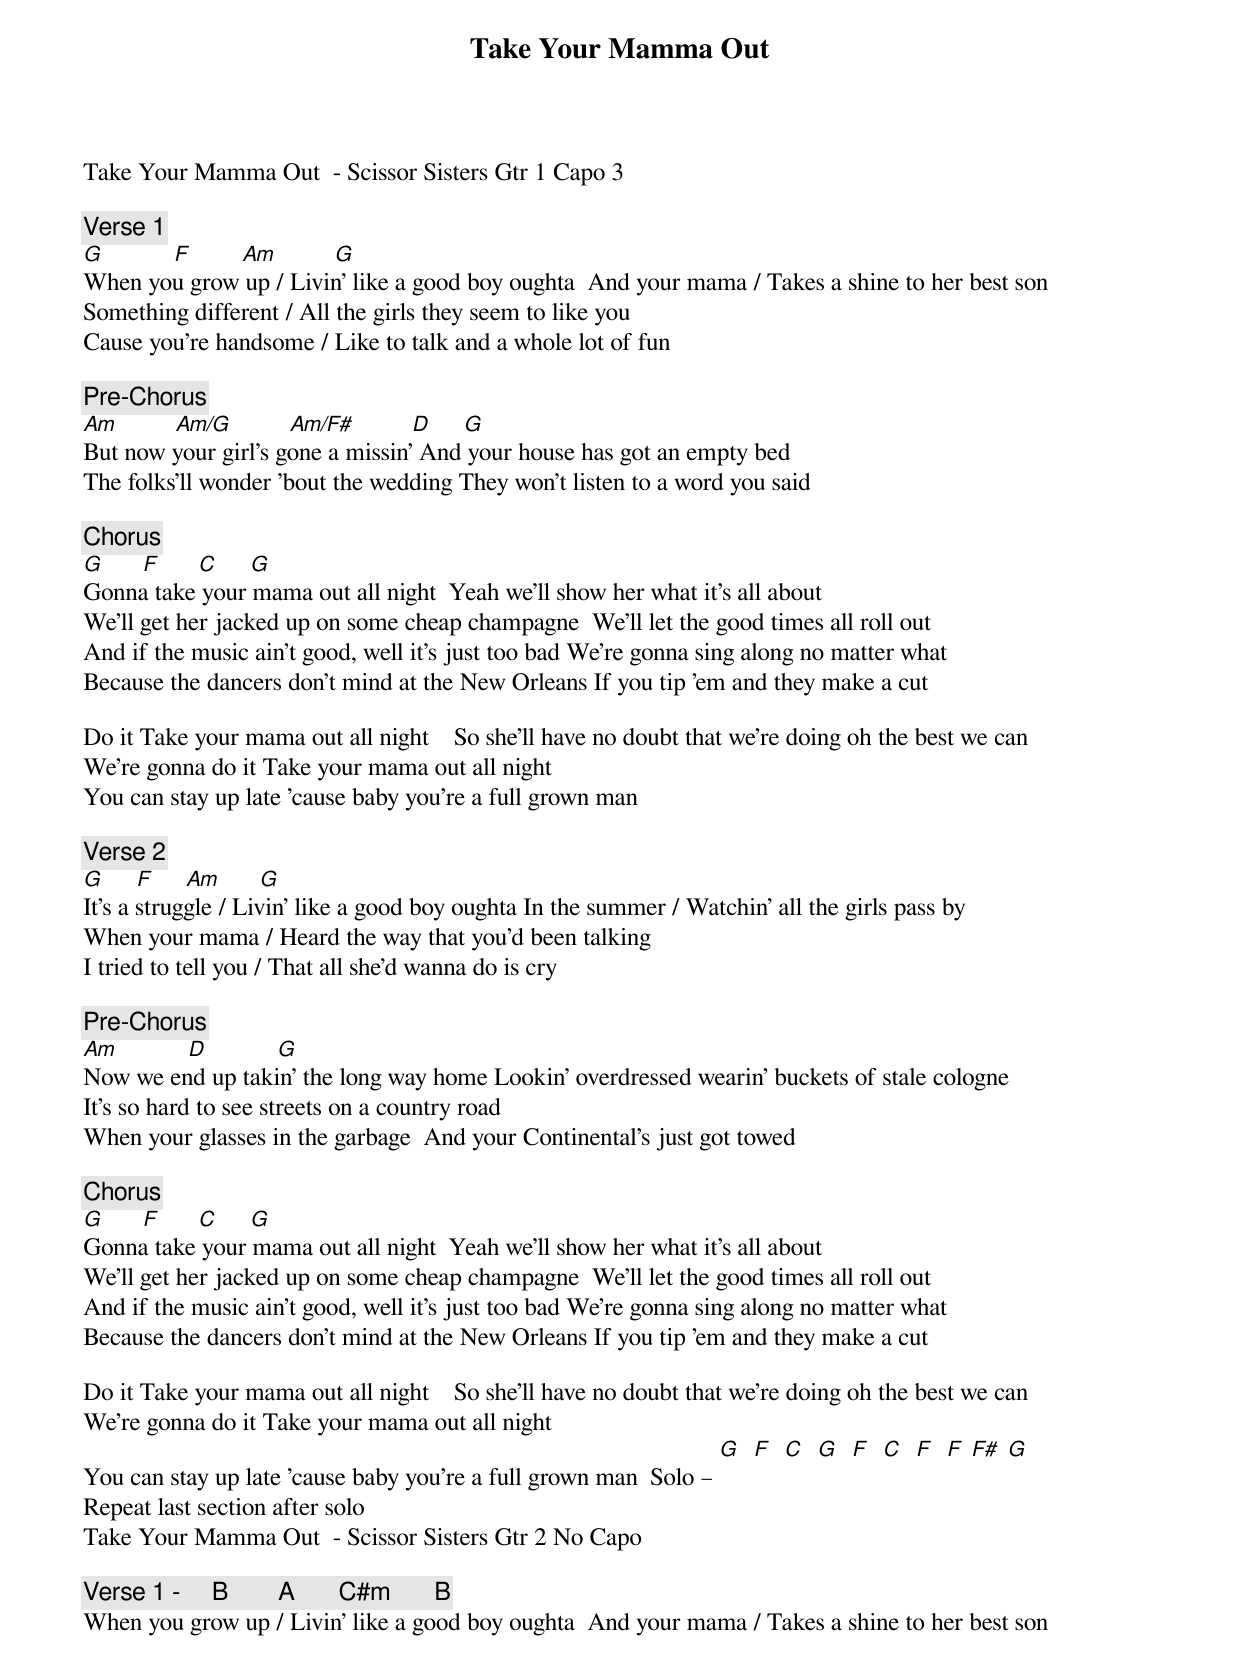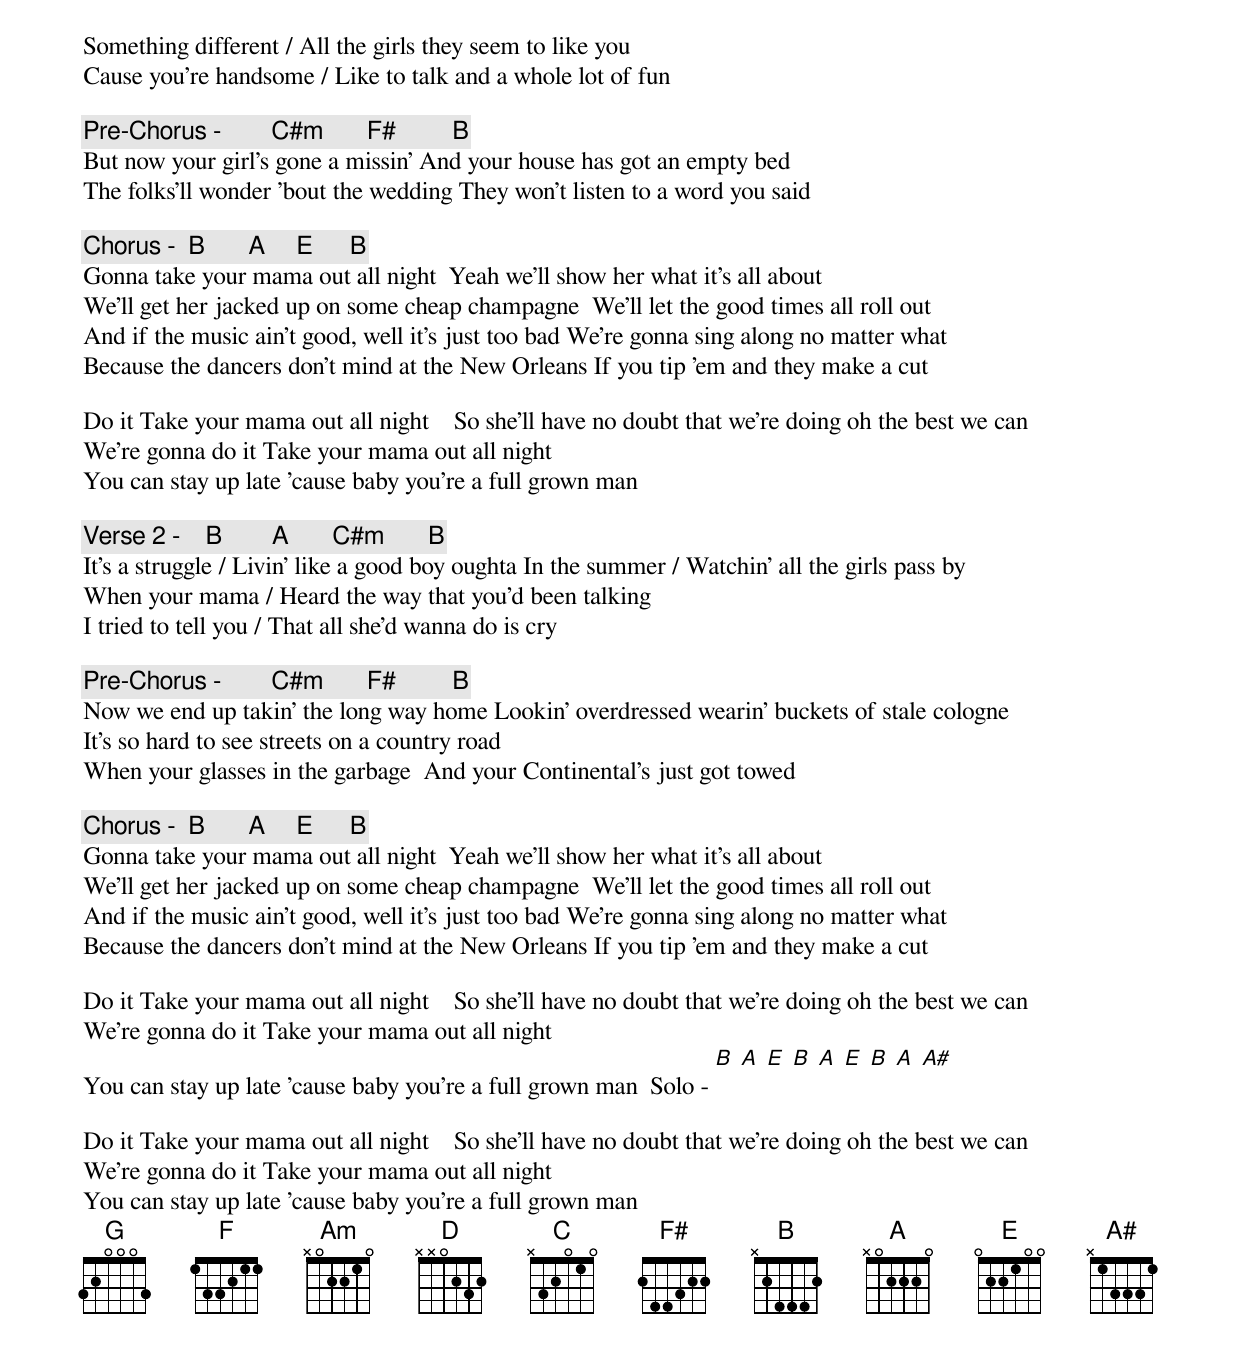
{title: Take Your Mamma Out}
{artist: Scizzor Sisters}
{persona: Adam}
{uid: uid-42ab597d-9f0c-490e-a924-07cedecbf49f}
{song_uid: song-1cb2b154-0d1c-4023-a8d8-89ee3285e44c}


Take Your Mamma Out  - Scissor Sisters	Gtr 1 Capo 3

{comment: Verse 1}
[G]     						[F]     			[Am]     				[G]
When you grow up / Livin' like a good boy oughta 	And your mama / Takes a shine to her best son
Something different / All the girls they seem to like you
Cause you're handsome / Like to talk and a whole lot of fun

{comment: Pre-Chorus}
[Am]     				[Am/G]       		[Am/F#]        	[D]    	[G]
But now your girl's gone a missin' And your house has got an empty bed
The folks'll wonder 'bout the wedding They won't listen to a word you said

{comment: Chorus}
[G]      [F]      [C]     [G]
Gonna take your mama out all night 	Yeah we'll show her what it's all about
We'll get her jacked up on some cheap champagne 	We'll let the good times all roll out
And if the music ain't good, well it's just too bad	We're gonna sing along no matter what
Because the dancers don't mind at the New Orleans	If you tip 'em and they make a cut

Do it	Take your mama out all night    So she'll have no doubt that we're doing oh the best we can
We're gonna do it	Take your mama out all night
You can stay up late 'cause baby you're a full grown man

{comment: Verse 2}
[G]     [F]     [Am]      [G]
It's a struggle / Livin' like a good boy oughta	In the summer / Watchin' all the girls pass by
When your mama / Heard the way that you'd been talking
I tried to tell you / That all she'd wanna do is cry

{comment: Pre-Chorus}
[Am]     						[D]    							[G]
Now we end up takin' the long way home	Lookin' overdressed wearin' buckets of stale cologne
It's so hard to see streets on a country road
When your glasses in the garbage 	And your Continental's just got towed

{comment: Chorus}
[G]      [F]      [C]     [G]
Gonna take your mama out all night 	Yeah we'll show her what it's all about
We'll get her jacked up on some cheap champagne 	We'll let the good times all roll out
And if the music ain't good, well it's just too bad	We're gonna sing along no matter what
Because the dancers don't mind at the New Orleans	If you tip 'em and they make a cut

Do it	Take your mama out all night    So she'll have no doubt that we're doing oh the best we can
We're gonna do it	Take your mama out all night
You can stay up late 'cause baby you're a full grown man		Solo – [G]  [F]  [C]  [G]  [F]  [C]  [F]  [F] [F#] [G]
Repeat last section after solo
Take Your Mamma Out  - Scissor Sisters	Gtr 2 No Capo

{comment: Verse 1 -     B        A       C#m       B}
When you grow up / Livin' like a good boy oughta 	And your mama / Takes a shine to her best son
Something different / All the girls they seem to like you
Cause you're handsome / Like to talk and a whole lot of fun

{comment: Pre-Chorus -        C#m       F#         B}
But now your girl's gone a missin' And your house has got an empty bed
The folks'll wonder 'bout the wedding They won't listen to a word you said

{comment: Chorus - 	B       A     E      B}
Gonna take your mama out all night 	Yeah we'll show her what it's all about
We'll get her jacked up on some cheap champagne 	We'll let the good times all roll out
And if the music ain't good, well it's just too bad	We're gonna sing along no matter what
Because the dancers don't mind at the New Orleans	If you tip 'em and they make a cut

Do it	Take your mama out all night    So she'll have no doubt that we're doing oh the best we can
We're gonna do it	Take your mama out all night
You can stay up late 'cause baby you're a full grown man

{comment: Verse 2 -    B        A       C#m       B}
It's a struggle / Livin' like a good boy oughta	In the summer / Watchin' all the girls pass by
When your mama / Heard the way that you'd been talking
I tried to tell you / That all she'd wanna do is cry

{comment: Pre-Chorus -        C#m       F#         B}
Now we end up takin' the long way home	Lookin' overdressed wearin' buckets of stale cologne
It's so hard to see streets on a country road
When your glasses in the garbage 	And your Continental's just got towed

{comment: Chorus - 	B       A     E      B}
Gonna take your mama out all night 	Yeah we'll show her what it's all about
We'll get her jacked up on some cheap champagne 	We'll let the good times all roll out
And if the music ain't good, well it's just too bad	We're gonna sing along no matter what
Because the dancers don't mind at the New Orleans	If you tip 'em and they make a cut

Do it	Take your mama out all night    So she'll have no doubt that we're doing oh the best we can
We're gonna do it	Take your mama out all night
You can stay up late 'cause baby you're a full grown man		Solo - [B] [A] [E] [B]	[A] [E] [B] [A] [A#]

Do it	Take your mama out all night    So she'll have no doubt that we're doing oh the best we can
We're gonna do it	Take your mama out all night
You can stay up late 'cause baby you're a full grown man
